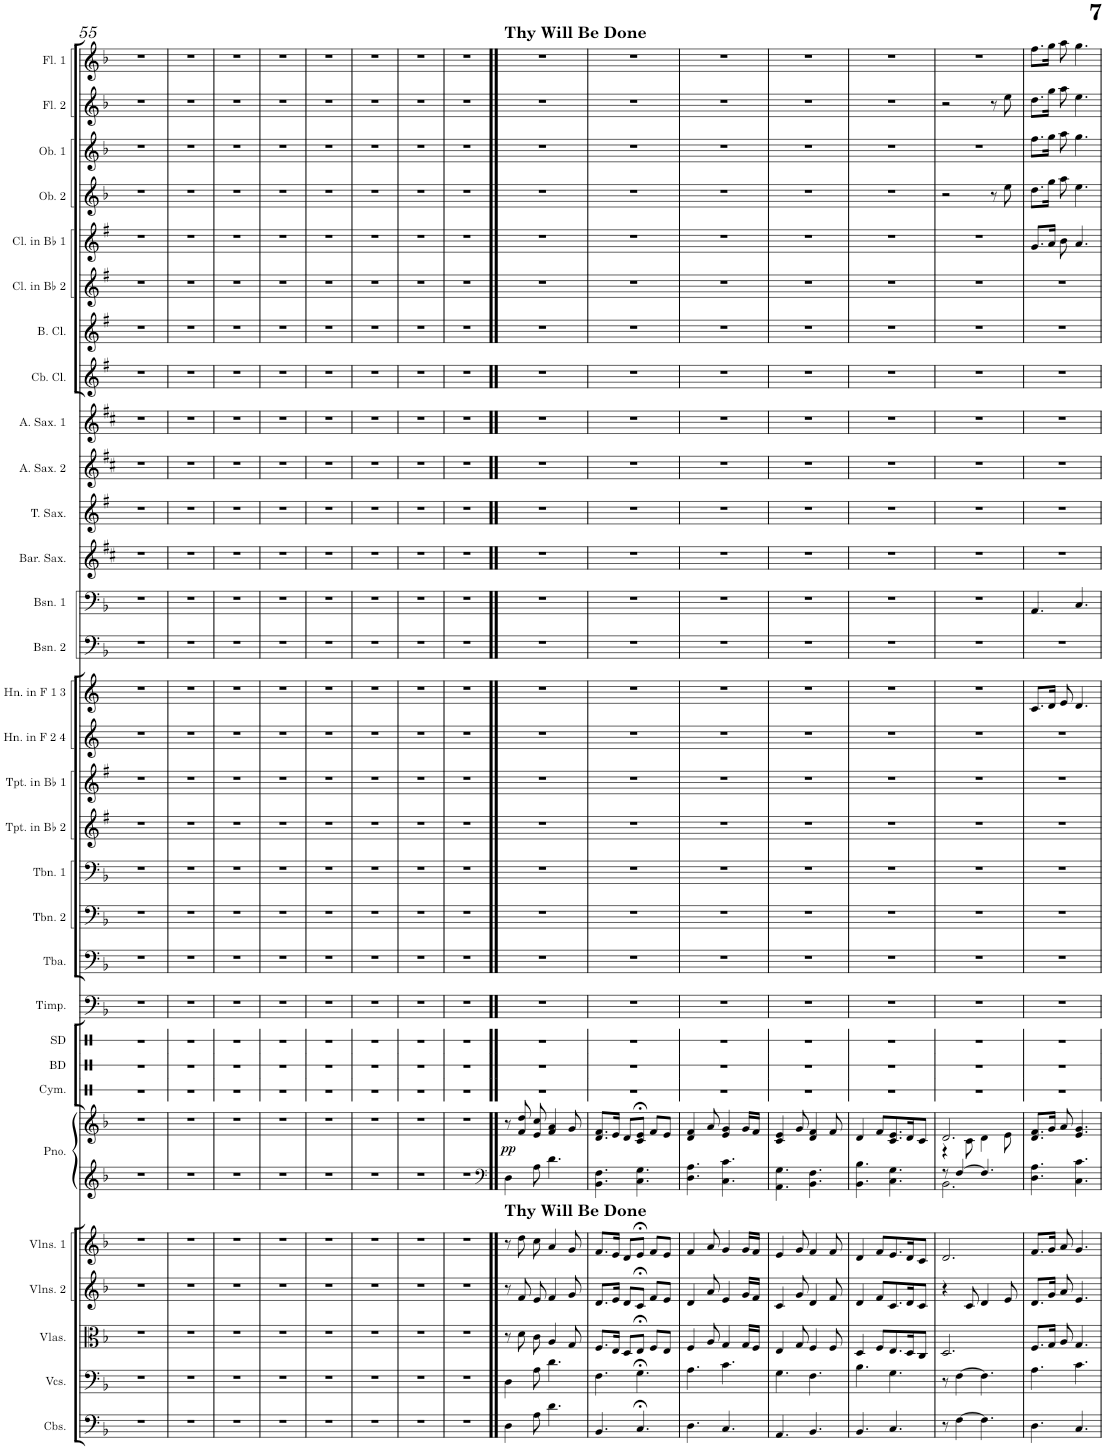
**kern	**kern	**kern	**kern	**kern	**kern	**kern	**dynam	**kern	**kern	**kern	**kern	**kern	**kern	**kern	**kern	**kern	**kern	**kern	**kern	**kern	**kern	**kern	**kern	**kern	**kern	**kern	**kern	**kern	**kern	**kern	**kern	**kern
*part31	*part30	*part29	*part28	*part27	*part26	*part26	*part26	*part25	*part24	*part23	*part22	*part21	*part20	*part19	*part18	*part17	*part16	*part15	*part14	*part13	*part12	*part11	*part10	*part9	*part8	*part7	*part6	*part5	*part4	*part3	*part2	*part1
*staff32	*staff31	*staff30	*staff29	*staff28	*staff27	*staff26	*staff26/27	*staff25	*staff24	*staff23	*staff22	*staff21	*staff20	*staff19	*staff18	*staff17	*staff16	*staff15	*staff14	*staff13	*staff12	*staff11	*staff10	*staff9	*staff8	*staff7	*staff6	*staff5	*staff4	*staff3	*staff2	*staff1
*I"Contrabasses	*I"Violoncellos	*I"Violas	*I"Violins 2	*I"Violins 1	*I"Grand Piano	*	*	*I"Cymbals	*I"Bass Drum	*I"Snare Drum	*I"Timpani	*I"Tuba	*I"Trombone 2	*I"Trombone 1	*I"Trumpet in Bb 2	*I"Trumpet in Bb 1	*I"Horn in F 2 &amp; 4	*I"Horn in F 1 &amp; 3	*I"Bassoon 2	*I"Bassoon 1	*I"Baritone Saxophone	*I"Tenor Saxophone	*I"Alto Saxophone 2	*I"Alto Saxophone 1	*I"Contrabass Clarinet	*I"Bass Clarinet	*I"Clarinet in Bb 2	*I"Clarinet in Bb 1	*I"Oboe 2	*I"Oboe 1	*I"Flute 2	*I"Flute 1
*I'Cbs.	*I'Vcs.	*I'Vlas.	*I'Vlns. 2	*I'Vlns. 1	*I'Pno.	*	*	*I'Cym.	*I'BD	*I'SD	*I'Timp.	*I'Tba.	*I'Tbn. 2	*I'Tbn. 1	*I'Tpt. in Bb 2	*I'Tpt. in Bb 1	*I'Hn. in F 2 4	*I'Hn. in F 1 3	*I'Bsn. 2	*I'Bsn. 1	*I'Bar. Sax.	*I'T. Sax.	*I'A. Sax. 2	*I'A. Sax. 1	*I'Cb. Cl.	*I'B. Cl.	*I'Cl. in Bb 2	*I'Cl. in Bb 1	*I'Ob. 2	*I'Ob. 1	*I'Fl. 2	*I'Fl. 1
!!LO:PB:g=z
*clefF4	*clefF4	*clefC3	*clefG2	*clefG2	*clefG2	*clefG2	*	*clefX	*clefX	*clefX	*clefF4	*clefF4	*clefF4	*clefF4	*clefG2	*clefG2	*clefG2	*clefG2	*clefF4	*clefF4	*clefG2	*clefG2	*clefG2	*clefG2	*clefG2	*clefG2	*clefG2	*clefG2	*clefG2	*clefG2	*clefG2	*clefG2
*Trd7c12	*	*	*	*	*	*	*	*	*	*	*	*	*	*	*Trd1c2	*Trd1c2	*Trd4c7	*Trd4c7	*	*	*Trd12c21	*Trd8c14	*Trd5c9	*Trd5c9	*Trd15c26	*Trd8c14	*Trd1c2	*Trd1c2	*	*	*	*
*k[b-]	*k[b-]	*k[b-]	*k[b-]	*k[b-]	*k[b-]	*k[b-]	*	*k[]	*k[]	*k[]	*k[b-]	*k[b-]	*k[b-]	*k[b-]	*k[f#]	*k[f#]	*k[]	*k[]	*k[b-]	*k[b-]	*k[f#c#]	*k[f#]	*k[f#c#]	*k[f#c#]	*k[f#]	*k[f#]	*k[f#]	*k[f#]	*k[b-]	*k[b-]	*k[b-]	*k[b-]
*M3/4	*M3/4	*M3/4	*M3/4	*M3/4	*M3/4	*M3/4	*	*M3/4	*M3/4	*M3/4	*M3/4	*M3/4	*M3/4	*M3/4	*M3/4	*M3/4	*M3/4	*M3/4	*M3/4	*M3/4	*M3/4	*M3/4	*M3/4	*M3/4	*M3/4	*M3/4	*M3/4	*M3/4	*M3/4	*M3/4	*M3/4	*M3/4
=55	=55	=55	=55	=55	=55	=55	=55	=55	=55	=55	=55	=55	=55	=55	=55	=55	=55	=55	=55	=55	=55	=55	=55	=55	=55	=55	=55	=55	=55	=55	=55	=55
2.r	2.r	2.r	2.r	2.r	2.r	2.r	.	2.r	2.r	2.r	2.r	2.r	2.r	2.r	2.r	2.r	2.r	2.r	2.r	2.r	2.r	2.r	2.r	2.r	2.r	2.r	2.r	2.r	2.r	2.r	2.r	2.r
=56	=56	=56	=56	=56	=56	=56	=56	=56	=56	=56	=56	=56	=56	=56	=56	=56	=56	=56	=56	=56	=56	=56	=56	=56	=56	=56	=56	=56	=56	=56	=56	=56
2.r	2.r	2.r	2.r	2.r	2.r	2.r	.	2.r	2.r	2.r	2.r	2.r	2.r	2.r	2.r	2.r	2.r	2.r	2.r	2.r	2.r	2.r	2.r	2.r	2.r	2.r	2.r	2.r	2.r	2.r	2.r	2.r
=57	=57	=57	=57	=57	=57	=57	=57	=57	=57	=57	=57	=57	=57	=57	=57	=57	=57	=57	=57	=57	=57	=57	=57	=57	=57	=57	=57	=57	=57	=57	=57	=57
2.r	2.r	2.r	2.r	2.r	2.r	2.r	.	2.r	2.r	2.r	2.r	2.r	2.r	2.r	2.r	2.r	2.r	2.r	2.r	2.r	2.r	2.r	2.r	2.r	2.r	2.r	2.r	2.r	2.r	2.r	2.r	2.r
=58	=58	=58	=58	=58	=58	=58	=58	=58	=58	=58	=58	=58	=58	=58	=58	=58	=58	=58	=58	=58	=58	=58	=58	=58	=58	=58	=58	=58	=58	=58	=58	=58
2.r	2.r	2.r	2.r	2.r	2.r	2.r	.	2.r	2.r	2.r	2.r	2.r	2.r	2.r	2.r	2.r	2.r	2.r	2.r	2.r	2.r	2.r	2.r	2.r	2.r	2.r	2.r	2.r	2.r	2.r	2.r	2.r
=59	=59	=59	=59	=59	=59	=59	=59	=59	=59	=59	=59	=59	=59	=59	=59	=59	=59	=59	=59	=59	=59	=59	=59	=59	=59	=59	=59	=59	=59	=59	=59	=59
2.r	2.r	2.r	2.r	2.r	2.r	2.r	.	2.r	2.r	2.r	2.r	2.r	2.r	2.r	2.r	2.r	2.r	2.r	2.r	2.r	2.r	2.r	2.r	2.r	2.r	2.r	2.r	2.r	2.r	2.r	2.r	2.r
=60	=60	=60	=60	=60	=60	=60	=60	=60	=60	=60	=60	=60	=60	=60	=60	=60	=60	=60	=60	=60	=60	=60	=60	=60	=60	=60	=60	=60	=60	=60	=60	=60
2.r	2.r	2.r	2.r	2.r	2.r	2.r	.	2.r	2.r	2.r	2.r	2.r	2.r	2.r	2.r	2.r	2.r	2.r	2.r	2.r	2.r	2.r	2.r	2.r	2.r	2.r	2.r	2.r	2.r	2.r	2.r	2.r
=61	=61	=61	=61	=61	=61	=61	=61	=61	=61	=61	=61	=61	=61	=61	=61	=61	=61	=61	=61	=61	=61	=61	=61	=61	=61	=61	=61	=61	=61	=61	=61	=61
2.r	2.r	2.r	2.r	2.r	2.r	2.r	.	2.r	2.r	2.r	2.r	2.r	2.r	2.r	2.r	2.r	2.r	2.r	2.r	2.r	2.r	2.r	2.r	2.r	2.r	2.r	2.r	2.r	2.r	2.r	2.r	2.r
=62	=62	=62	=62	=62	=62	=62	=62	=62	=62	=62	=62	=62	=62	=62	=62	=62	=62	=62	=62	=62	=62	=62	=62	=62	=62	=62	=62	=62	=62	=62	=62	=62
2.r	2.r	2.r	2.r	2.r	2.r	2.r	.	2.r	2.r	2.r	2.r	2.r	2.r	2.r	2.r	2.r	2.r	2.r	2.r	2.r	2.r	2.r	2.r	2.r	2.r	2.r	2.r	2.r	2.r	2.r	2.r	2.r
=63!!	=63!!	=63!!	=63!!	=63!!	=63!!	=63!!	=63!!	=63!!	=63!!	=63!!	=63!!	=63!!	=63!!	=63!!	=63!!	=63!!	=63!!	=63!!	=63!!	=63!!	=63!!	=63!!	=63!!	=63!!	=63!!	=63!!	=63!!	=63!!	=63!!	=63!!	=63!!	=63!!
*	*	*	*	*	*clefF4	*	*	*	*	*	*	*	*	*	*	*	*	*	*	*	*	*	*	*	*	*	*	*	*	*	*	*
!	!	!	!	!	!	!	!	!	!	!	!	!	!	!	!	!	!	!	!	!	!	!	!	!	!	!	!	!	!	!	!	!LO:TX:a:B:t=Thy Will Be Done
!	!	!	!	!LO:TX:a:B:t=Thy Will Be Done	!	!	!	!	!	!	!	!	!	!	!	!	!	!	!	!	!	!	!	!	!	!	!	!	!	!	!	!
!	!	!	!	!	!	!	!LO:DY:b	!	!	!	!	!	!	!	!	!	!	!	!	!	!	!	!	!	!	!	!	!	!	!	!	!
4D\	4D\	8r	8r	8r	4D\	8r	pp	2.r	2.r	2.r	2.r	2.r	2.r	2.r	2.r	2.r	2.r	2.r	2.r	2.r	2.r	2.r	2.r	2.r	2.r	2.r	2.r	2.r	2.r	2.r	2.r	2.r
.	.	8d\	8f/	8dd\	.	8f/ 8dd/	.	.	.	.	.	.	.	.	.	.	.	.	.	.	.	.	.	.	.	.	.	.	.	.	.	.
8A\	8A\	8c\	8e/	8cc\	8A\	8e/ 8cc/	.	.	.	.	.	.	.	.	.	.	.	.	.	.	.	.	.	.	.	.	.	.	.	.	.	.
4.d\	4.d\	4A/	4f/	4a/	4.d\	4f/ 4a/	.	.	.	.	.	.	.	.	.	.	.	.	.	.	.	.	.	.	.	.	.	.	.	.	.	.
.	.	8G/	8g/	8g/	.	8g/	.	.	.	.	.	.	.	.	.	.	.	.	.	.	.	.	.	.	.	.	.	.	.	.	.	.
=64	=64	=64	=64	=64	=64	=64	=64	=64	=64	=64	=64	=64	=64	=64	=64	=64	=64	=64	=64	=64	=64	=64	=64	=64	=64	=64	=64	=64	=64	=64	=64	=64
4.BB-/	4.F\	8.F/L	8.d/L	8.f/L	4.BB-\ 4.F\	8.d/ 8.f/L	.	2.r	2.r	2.r	2.r	2.r	2.r	2.r	2.r	2.r	2.r	2.r	2.r	2.r	2.r	2.r	2.r	2.r	2.r	2.r	2.r	2.r	2.r	2.r	2.r	2.r
.	.	16E/Jk	16e/Jk	16e/Jk	.	16e/Jk	.	.	.	.	.	.	.	.	.	.	.	.	.	.	.	.	.	.	.	.	.	.	.	.	.	.
.	.	8D/L	8d/L	8d/L	.	8d/L	.	.	.	.	.	.	.	.	.	.	.	.	.	.	.	.	.	.	.	.	.	.	.	.	.	.
4.C;</	4.G;<\	8E;</J	8c;</J	8e;</J	4.C\ 4.G\	8c/;< 8e/;<J	.	.	.	.	.	.	.	.	.	.	.	.	.	.	.	.	.	.	.	.	.	.	.	.	.	.
.	.	8F/L	8f/L	8f/L	.	8f/L	.	.	.	.	.	.	.	.	.	.	.	.	.	.	.	.	.	.	.	.	.	.	.	.	.	.
.	.	8E/J	8e/J	8e/J	.	8e/J	.	.	.	.	.	.	.	.	.	.	.	.	.	.	.	.	.	.	.	.	.	.	.	.	.	.
=65	=65	=65	=65	=65	=65	=65	=65	=65	=65	=65	=65	=65	=65	=65	=65	=65	=65	=65	=65	=65	=65	=65	=65	=65	=65	=65	=65	=65	=65	=65	=65	=65
4.D\	4.A\	4F/	4d/	4f/	4.D\ 4.A\	4d/ 4f/	.	2.r	2.r	2.r	2.r	2.r	2.r	2.r	2.r	2.r	2.r	2.r	2.r	2.r	2.r	2.r	2.r	2.r	2.r	2.r	2.r	2.r	2.r	2.r	2.r	2.r
.	.	8A/	8a/	8a/	.	8a/	.	.	.	.	.	.	.	.	.	.	.	.	.	.	.	.	.	.	.	.	.	.	.	.	.	.
4.C/	4.c\	4G/	4e/	4g/	4.C\ 4.c\	4e/ 4g/	.	.	.	.	.	.	.	.	.	.	.	.	.	.	.	.	.	.	.	.	.	.	.	.	.	.
.	.	16G/LL	16g/LL	16g/LL	.	16g/LL	.	.	.	.	.	.	.	.	.	.	.	.	.	.	.	.	.	.	.	.	.	.	.	.	.	.
.	.	16F/JJ	16f/JJ	16f/JJ	.	16f/JJ	.	.	.	.	.	.	.	.	.	.	.	.	.	.	.	.	.	.	.	.	.	.	.	.	.	.
=66	=66	=66	=66	=66	=66	=66	=66	=66	=66	=66	=66	=66	=66	=66	=66	=66	=66	=66	=66	=66	=66	=66	=66	=66	=66	=66	=66	=66	=66	=66	=66	=66
4.AA/	4.G\	4E/	4c/	4e/	4.AA\ 4.G\	4c/ 4e/	.	2.r	2.r	2.r	2.r	2.r	2.r	2.r	2.r	2.r	2.r	2.r	2.r	2.r	2.r	2.r	2.r	2.r	2.r	2.r	2.r	2.r	2.r	2.r	2.r	2.r
.	.	8G/	8g/	8g/	.	8g/	.	.	.	.	.	.	.	.	.	.	.	.	.	.	.	.	.	.	.	.	.	.	.	.	.	.
4.BB-/	4.F\	4F/	4d/	4f/	4.BB-\ 4.F\	4d/ 4f/	.	.	.	.	.	.	.	.	.	.	.	.	.	.	.	.	.	.	.	.	.	.	.	.	.	.
.	.	8F/	8f/	8f/	.	8f/	.	.	.	.	.	.	.	.	.	.	.	.	.	.	.	.	.	.	.	.	.	.	.	.	.	.
=67	=67	=67	=67	=67	=67	=67	=67	=67	=67	=67	=67	=67	=67	=67	=67	=67	=67	=67	=67	=67	=67	=67	=67	=67	=67	=67	=67	=67	=67	=67	=67	=67
4.BB-/	4.B-\	4D/	4d/	4d/	4.BB-\ 4.B-\	4d/	.	2.r	2.r	2.r	2.r	2.r	2.r	2.r	2.r	2.r	2.r	2.r	2.r	2.r	2.r	2.r	2.r	2.r	2.r	2.r	2.r	2.r	2.r	2.r	2.r	2.r
.	.	8F/L	8f/L	8f/L	.	8f/L	.	.	.	.	.	.	.	.	.	.	.	.	.	.	.	.	.	.	.	.	.	.	.	.	.	.
4.C/	4.G\	8.E/	8.c/	8.e/	4.C\ 4.G\	8.c/ 8.e/	.	.	.	.	.	.	.	.	.	.	.	.	.	.	.	.	.	.	.	.	.	.	.	.	.	.
.	.	16D/K	16d/K	16d/K	.	16d/K	.	.	.	.	.	.	.	.	.	.	.	.	.	.	.	.	.	.	.	.	.	.	.	.	.	.
.	.	8C/J	8c/J	8c/J	.	8c/J	.	.	.	.	.	.	.	.	.	.	.	.	.	.	.	.	.	.	.	.	.	.	.	.	.	.
=68	=68	=68	=68	=68	=68	=68	=68	=68	=68	=68	=68	=68	=68	=68	=68	=68	=68	=68	=68	=68	=68	=68	=68	=68	=68	=68	=68	=68	=68	=68	=68	=68
*	*	*	*	*	*^	*^	*	*	*	*	*	*	*	*	*	*	*	*	*	*	*	*	*	*	*	*	*	*	*	*	*	*
8r	8r	2.D/	4r	2.d/	8r	2.BB-\	2.d/	4r	.	2.r	2.r	2.r	2.r	2.r	2.r	2.r	2.r	2.r	2.r	2.r	2.r	2.r	2.r	2.r	2.r	2.r	2.r	2.r	2.r	2.r	2r	2.r	2r	2.r
[4F\	[4F\	.	.	.	[4F/	.	.	.	.	.	.	.	.	.	.	.	.	.	.	.	.	.	.	.	.	.	.	.	.	.	.	.	.	.
.	.	.	8c/	.	.	.	.	8c\	.	.	.	.	.	.	.	.	.	.	.	.	.	.	.	.	.	.	.	.	.	.	.	.	.	.
4.F\]	4.F\]	.	4d/	.	4.F/]	.	.	4d\	.	.	.	.	.	.	.	.	.	.	.	.	.	.	.	.	.	.	.	.	.	.	.	.	.	.
.	.	.	.	.	.	.	.	.	.	.	.	.	.	.	.	.	.	.	.	.	.	.	.	.	.	.	.	.	.	.	8r	.	8r	.
.	.	.	8e/	.	.	.	.	8e\	.	.	.	.	.	.	.	.	.	.	.	.	.	.	.	.	.	.	.	.	.	.	8ee\	.	8ee\	.
*	*	*	*	*	*v	*v	*	*	*	*	*	*	*	*	*	*	*	*	*	*	*	*	*	*	*	*	*	*	*	*	*	*	*	*
*	*	*	*	*	*	*v	*v	*	*	*	*	*	*	*	*	*	*	*	*	*	*	*	*	*	*	*	*	*	*	*	*	*	*
=69	=69	=69	=69	=69	=69	=69	=69	=69	=69	=69	=69	=69	=69	=69	=69	=69	=69	=69	=69	=69	=69	=69	=69	=69	=69	=69	=69	=69	=69	=69	=69	=69
4.D\	4.A\	8.F/L	8.d/L	8.f/L	4.D\ 4.A\	8.d/ 8.f/L	.	2.r	2.r	2.r	2.r	2.r	2.r	2.r	2.r	2.r	2.r	8.c/L	2.r	4.AA/	2.r	2.r	2.r	2.r	2.r	2.r	2.r	8.g/L	8.dd\L	8.ff\L	8.dd\L	8.ff\L
.	.	16G/Jk	16g/Jk	16g/Jk	.	16g/Jk	.	.	.	.	.	.	.	.	.	.	.	16d/Jk	.	.	.	.	.	.	.	.	.	16a/Jk	16gg\Jk	16gg\Jk	16gg\Jk	16gg\Jk
.	.	8A/	8a/	8a/	.	8a/	.	.	.	.	.	.	.	.	.	.	.	8e/	.	.	.	.	.	.	.	.	.	8b\	8aa\	8aa\	8aa\	8aa\
4.C/	4.c\	4.G/	4.e/	4.g/	4.C\ 4.c\	4.e/ 4.g/	.	.	.	.	.	.	.	.	.	.	.	4.d/	.	4.C/	.	.	.	.	.	.	.	4.a/	4.ee\	4.gg\	4.ee\	4.gg\
=	=	=	=	=	=	=	=	=	=	=	=	=	=	=	=	=	=	=	=	=	=	=	=	=	=	=	=	=	=	=	=	=
*-	*-	*-	*-	*-	*-	*-	*-	*-	*-	*-	*-	*-	*-	*-	*-	*-	*-	*-	*-	*-	*-	*-	*-	*-	*-	*-	*-	*-	*-	*-	*-	*-
